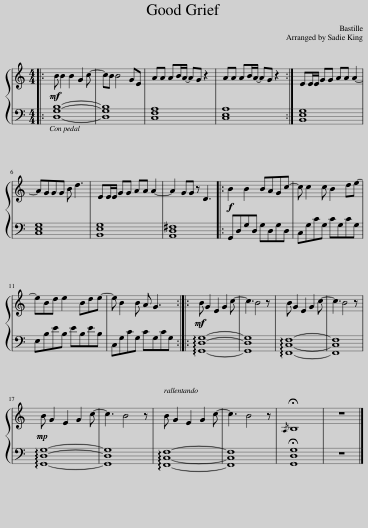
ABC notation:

X:1
%%score { 1 | 2 }
L:1/8
M:4/4
I:linebreak $
K:C
V:1 treble
V:2 bass
V:1
|:!mf! B B2 B2 G2 c- | cB B4 GE | AA AB/A/- AG z2 | AA AB/A/- AG z2 :| EE/E/ GG AA A2- |$ %5
 AGGG B d3 | EE/E/ GG AA A2- | A2 GG z D3 |: B2 B2 BAGc- | c c2 c B2 de- |$ %10
 eBd e2 Bde- | e B2 B A G3 ::!mf! B G2 E2 G2 c- | c3 B4 z | B G2 E2 G2 c- | %15
 c3 B4 z |$ B G2 E2 G2 c- | c3 B4 z | B G2 E2 G2 c- | c3 B4 z | %20
{/!fermata!A,} !fermata!B,8 | z8 |] %22
V:2
|: [D,G,B,]8- | [D,G,B,]8 | [C,F,A,]8 | [C,E,A,]8 :| [B,,E,G,]8 |$ %5
 [C,E,G,]8 | [B,,E,G,]8 | [A,,D,^F,]8 |:!f! G,,D,G,D, G,D,G,D, | C,G,CG, CG,CG, |$ %10
 E,B,EB, EB,EB, | C,G,CG, CG,CG, :: !arpeggio![G,,D,G,]8- | [G,,D,G,]8 | !arpeggio![F,,C,F,]8- | %15
 [F,,C,F,]8 |$ !arpeggio![G,,D,G,]8- | [G,,D,G,]8 | !arpeggio![F,,C,F,]8- | [F,,C,F,]8 | %20
 !fermata![G,,D,G,]8 | z8 |] %22
